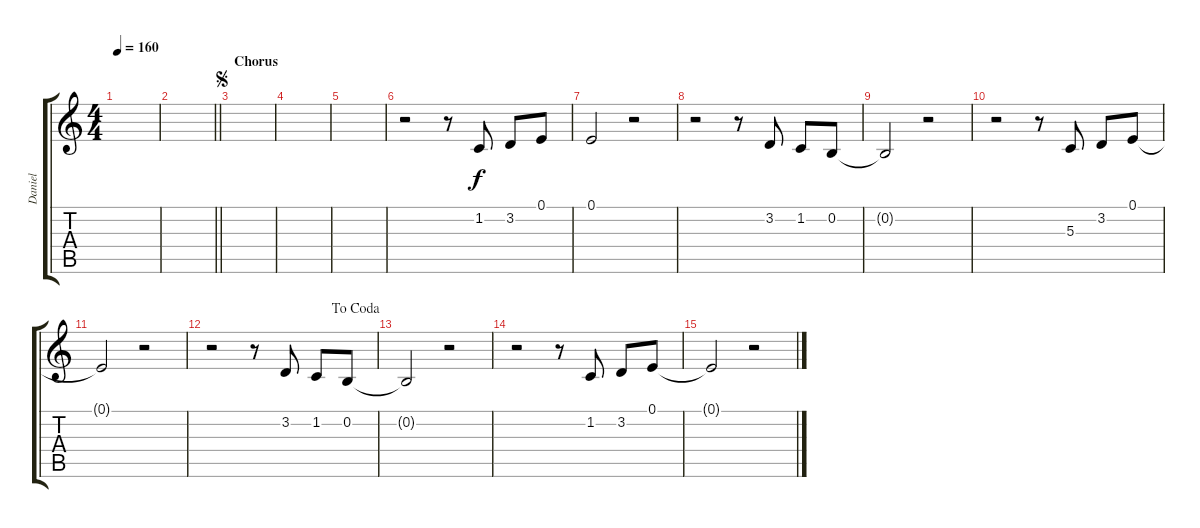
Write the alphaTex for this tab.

\track ("Daniel" "Daniel") {instrument voiceoohs}
\staff {score tabs}
\tuning (E4 B3 G3 D3 A2 E2) {hide}
\ts (4 4)
\tempo 160
\clef g2
\ks c
|
\barLineRight lightlight
|
\section ("" "Chorus")
\jump segno
|
|
|
r.2 r.8 1.2.8 3.2.8 0.1.8 |
0.1.2 r.2 |
r.2 r.8 3.2.8 1.2.8 0.2.8 |
0.2{t}.2 r.2 |
r.2 r.8 5.3.8 3.2.8 0.1.8 |
0.1{t}.2 r.2 |
\jump dacoda
r.2 r.8 3.2.8 1.2.8 0.2.8 |
0.2{t}.2 r.2 |
r.2 r.8 1.2.8 3.2.8 0.1.8 |
0.1{t}.2 r.2
